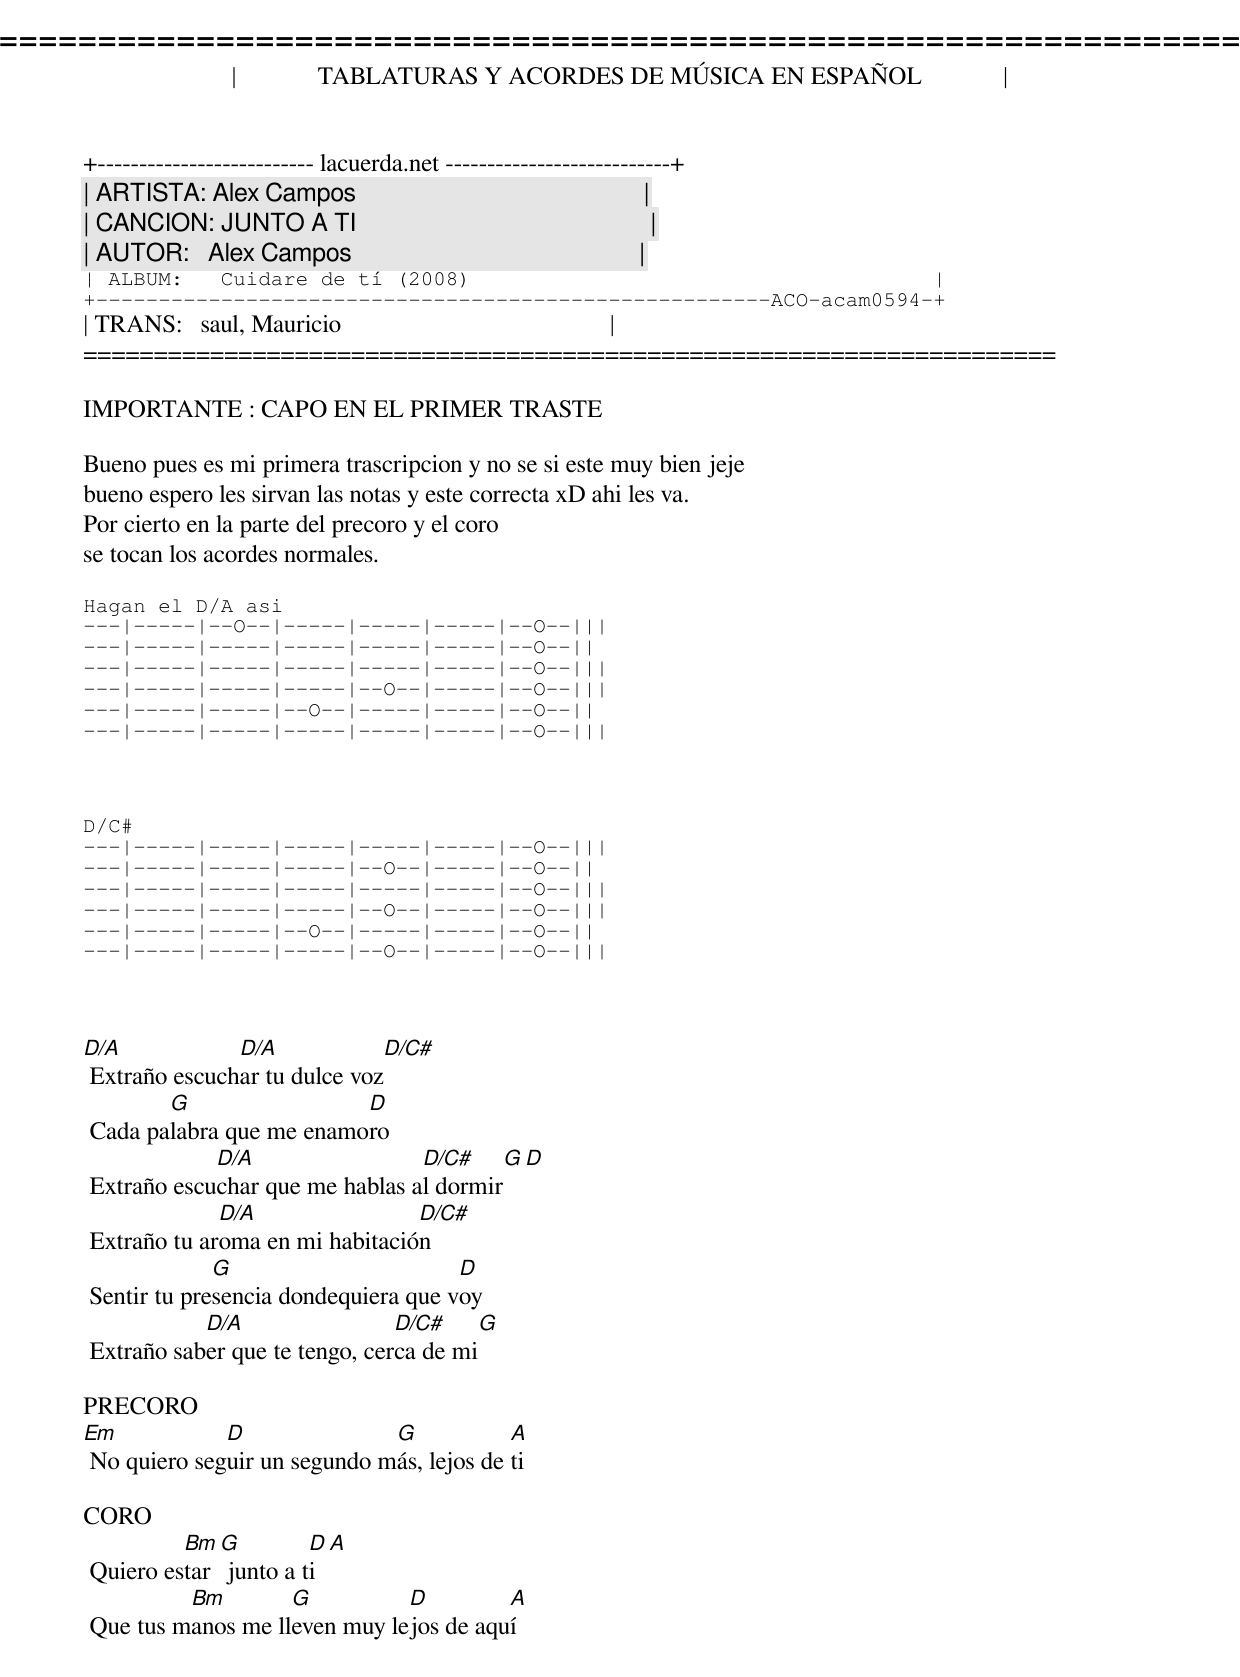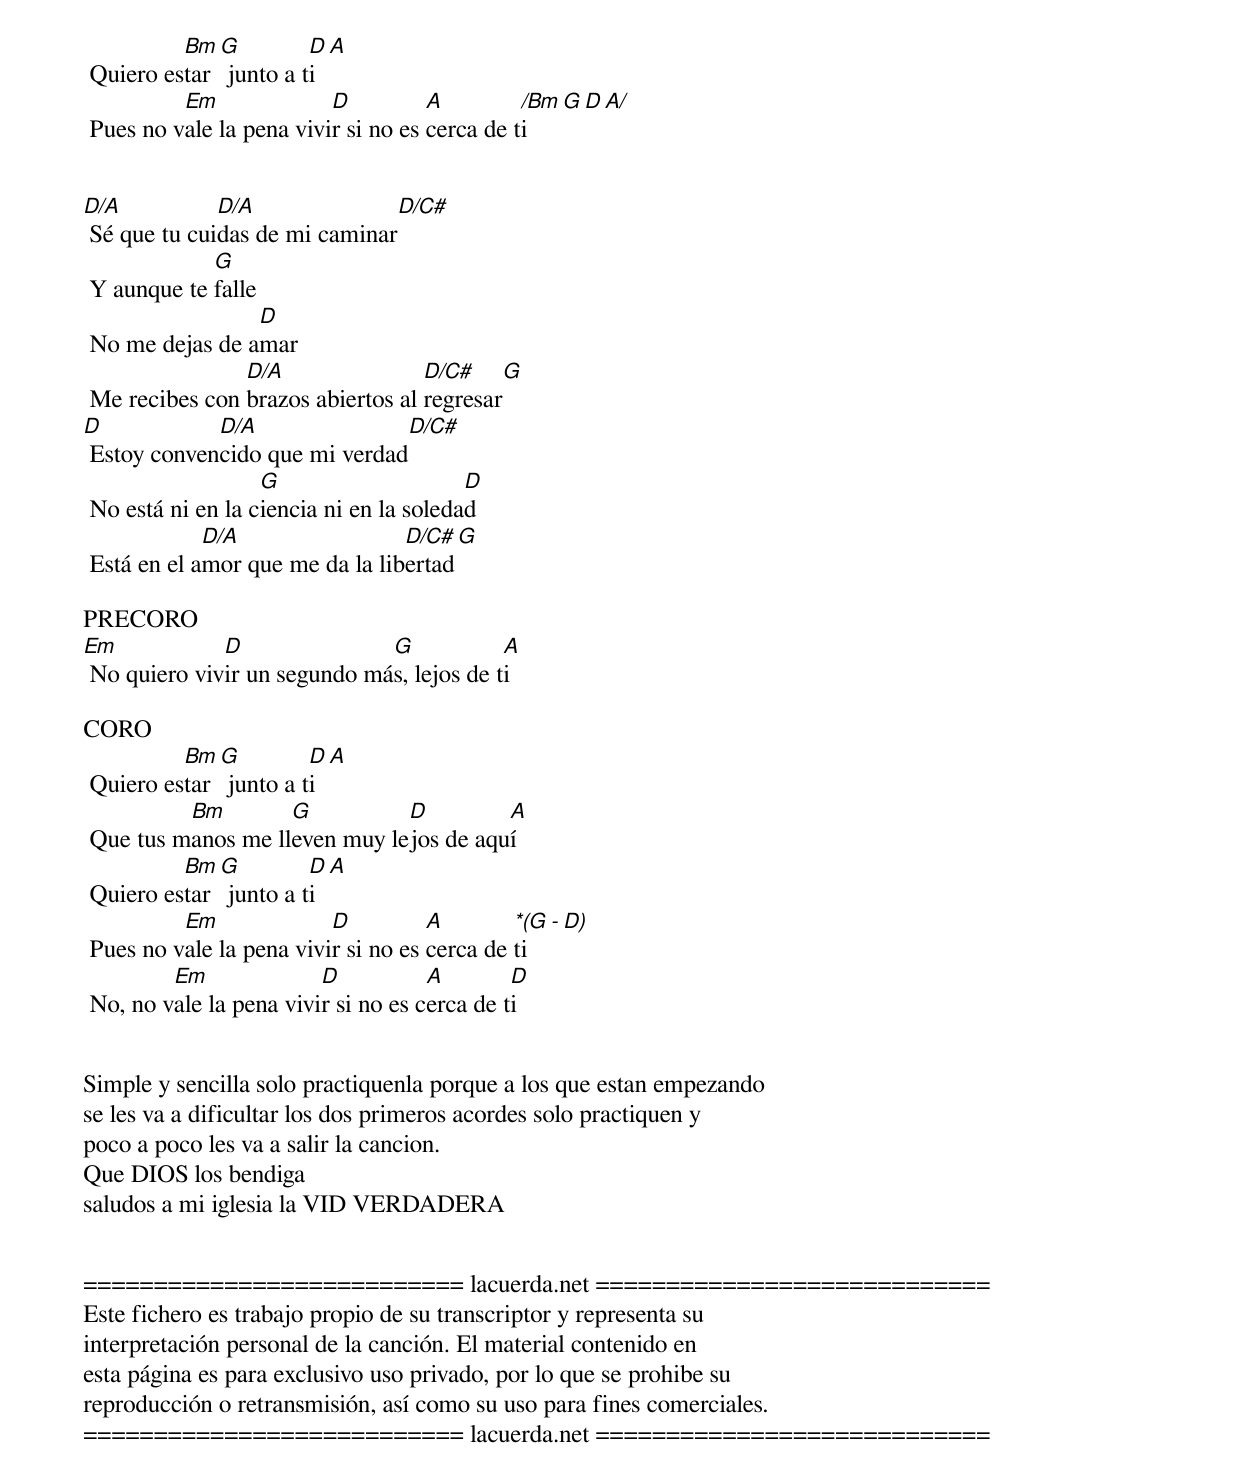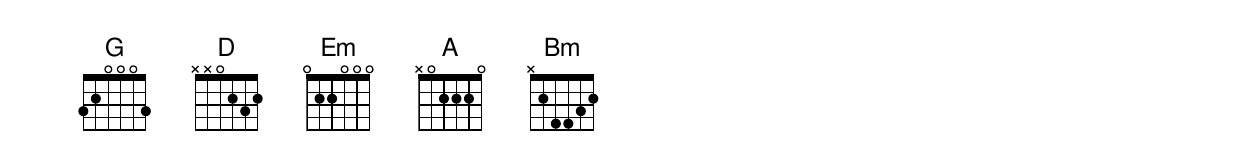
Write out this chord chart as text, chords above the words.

=====================================================================
|             TABLATURAS Y ACORDES DE MÚSICA EN ESPAÑOL             |
+-------------------------- lacuerda.net ---------------------------+
| ARTISTA: Alex Campos                                              |
| CANCION: JUNTO A TI                                               |
| AUTOR:   Alex Campos                                              |
| ALBUM:   Cuidare de tí (2008)                                     |
+------------------------------------------------------ACO-acam0594-+
| TRANS:   saul, Mauricio                                           |
=====================================================================

IMPORTANTE : CAPO EN EL PRIMER TRASTE

Bueno pues es mi primera trascripcion y no se si este muy bien jeje
bueno espero les sirvan las notas y este correcta xD ahi les va.
Por cierto en la parte del precoro y el coro
se tocan los acordes normales.

Hagan el D/A asi
---|-----|--O--|-----|-----|-----|--O--|||
---|-----|-----|-----|-----|-----|--O--||
---|-----|-----|-----|-----|-----|--O--|||
---|-----|-----|-----|--O--|-----|--O--|||
---|-----|-----|--O--|-----|-----|--O--||
---|-----|-----|-----|-----|-----|--O--|||



D/C#
---|-----|-----|-----|-----|-----|--O--|||
---|-----|-----|-----|--O--|-----|--O--||
---|-----|-----|-----|-----|-----|--O--|||
---|-----|-----|-----|--O--|-----|--O--|||
---|-----|-----|--O--|-----|-----|--O--||
---|-----|-----|-----|--O--|-----|--O--|||



D/A            D/A             D/C#
 Extraño escuchar tu dulce voz
        G                 D
 Cada palabra que me enamoro
             D/A                 D/C#    G   D
 Extraño escuchar que me hablas al dormir
              D/A                D/C#
 Extraño tu aroma en mi habitación
              G                       D
 Sentir tu presencia dondequiera que voy
            D/A                 D/C#    G
 Extraño saber que te tengo, cerca de mi

PRECORO
Em            D               G            A
 No quiero seguir un segundo más, lejos de ti

CORO
          Bm G         D   A
 Quiero estar junto a ti
          Bm        G          D         A
 Que tus manos me lleven muy lejos de aquí
          Bm G         D   A
 Quiero estar junto a ti
          Em              D          A         /Bm G D A/
 Pues no vale la pena vivir si no es cerca de ti


D/A           D/A               D/C#
 Sé que tu cuidas de mi caminar
             G
 Y aunque te falle
                 D
 No me dejas de amar
                D/A                D/C#      G
 Me recibes con brazos abiertos al regresar
D            D/A               D/C#
 Estoy convencido que mi verdad
                   G                     D
 No está ni en la ciencia ni en la soledad
             D/A                 D/C#   G
 Está en el amor que me da la libertad

PRECORO
Em            D               G            A
 No quiero vivir un segundo más, lejos de ti

CORO
          Bm G         D   A
 Quiero estar junto a ti
          Bm        G          D         A
 Que tus manos me lleven muy lejos de aquí
          Bm G         D   A
 Quiero estar junto a ti
          Em              D          A        **(G - D)
 Pues no vale la pena vivir si no es cerca de ti
         Em              D           A        D
 No, no vale la pena vivir si no es cerca de ti


Simple y sencilla solo practiquenla porque a los que estan empezando
se les va a dificultar los dos primeros acordes solo practiquen y
poco a poco les va a salir la cancion.
Que DIOS los bendiga
saludos a mi iglesia la VID VERDADERA


=========================== lacuerda.net ============================
Este fichero es trabajo propio de su transcriptor y representa su
interpretación personal de la canción. El material contenido en
esta página es para exclusivo uso privado, por lo que se prohibe su
reproducción o retransmisión, así como su uso para fines comerciales.
=========================== lacuerda.net ============================
